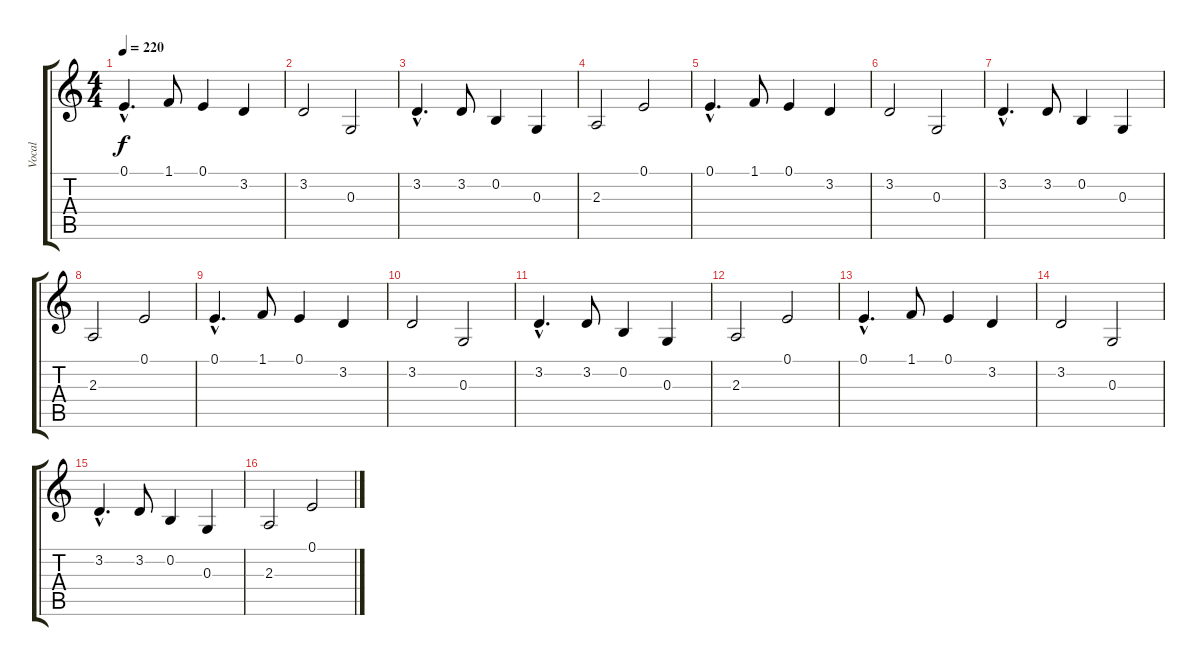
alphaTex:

\track ("Vocal" "Vocal") {instrument honkytonkpiano}
\staff {score tabs}
\tuning (E4 B3 G3 D3 A2 E2) {hide}
\ts (4 4)
\tempo 220
\clef g2
\ks c
0.1{hac}.4{d dy f instrument honkytonkpiano} 1.1.8 0.1.4 3.2.4 |
3.2.2 0.3.2 |
3.2{hac}.4{d} 3.2.8 0.2.4 0.3.4 |
2.3.2 0.1.2 |
0.1{hac}.4{d} 1.1.8 0.1.4 3.2.4 |
3.2.2 0.3.2 |
3.2{hac}.4{d} 3.2.8 0.2.4 0.3.4 |
2.3.2 0.1.2 |
0.1{hac}.4{d} 1.1.8 0.1.4 3.2.4 |
3.2.2 0.3.2 |
3.2{hac}.4{d} 3.2.8 0.2.4 0.3.4 |
2.3.2 0.1.2 |
0.1{hac}.4{d} 1.1.8 0.1.4 3.2.4 |
3.2.2 0.3.2 |
3.2{hac}.4{d} 3.2.8 0.2.4 0.3.4 |
2.3.2 0.1.2
